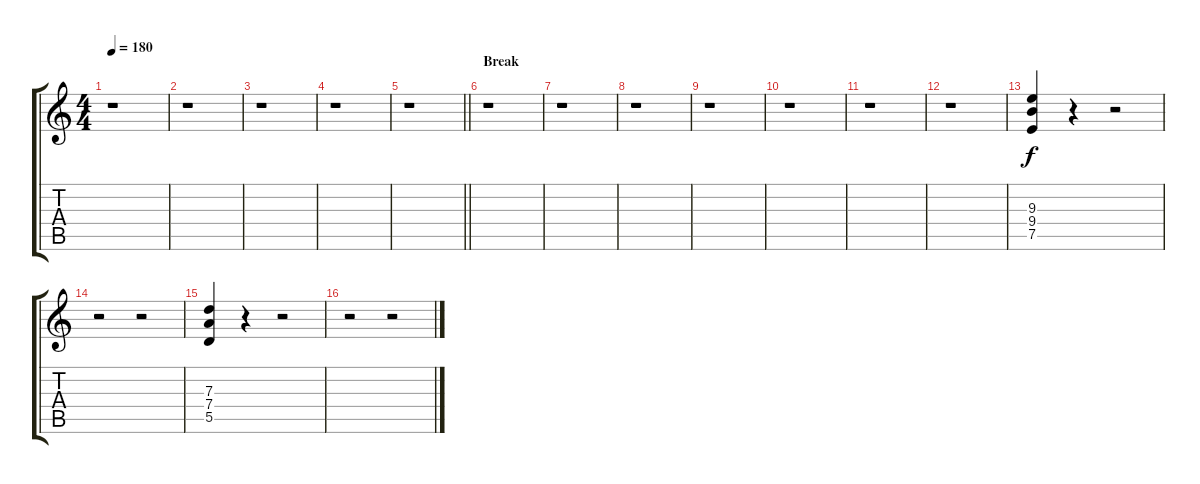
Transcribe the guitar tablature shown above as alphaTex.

\track "" {instrument distortionguitar}
\staff {score tabs}
\tuning (E4 B3 G3 D3 A2 E2) {hide}
\ts (4 4)
\tempo 180
\clef g2
\ks c
r.1{dy f} |
r.1 |
r.1 |
r.1 |
\barLineRight lightlight
r.1 |
\section ("" "Break")
r.1 |
r.1 |
r.1 |
r.1 |
r.1 |
r.1 |
r.1 |
(9.3 9.4 7.5).4 r.4 r.2 |
r.2 r.2 |
(7.3 7.4 5.5).4 r.4 r.2 |
r.2 r.2
